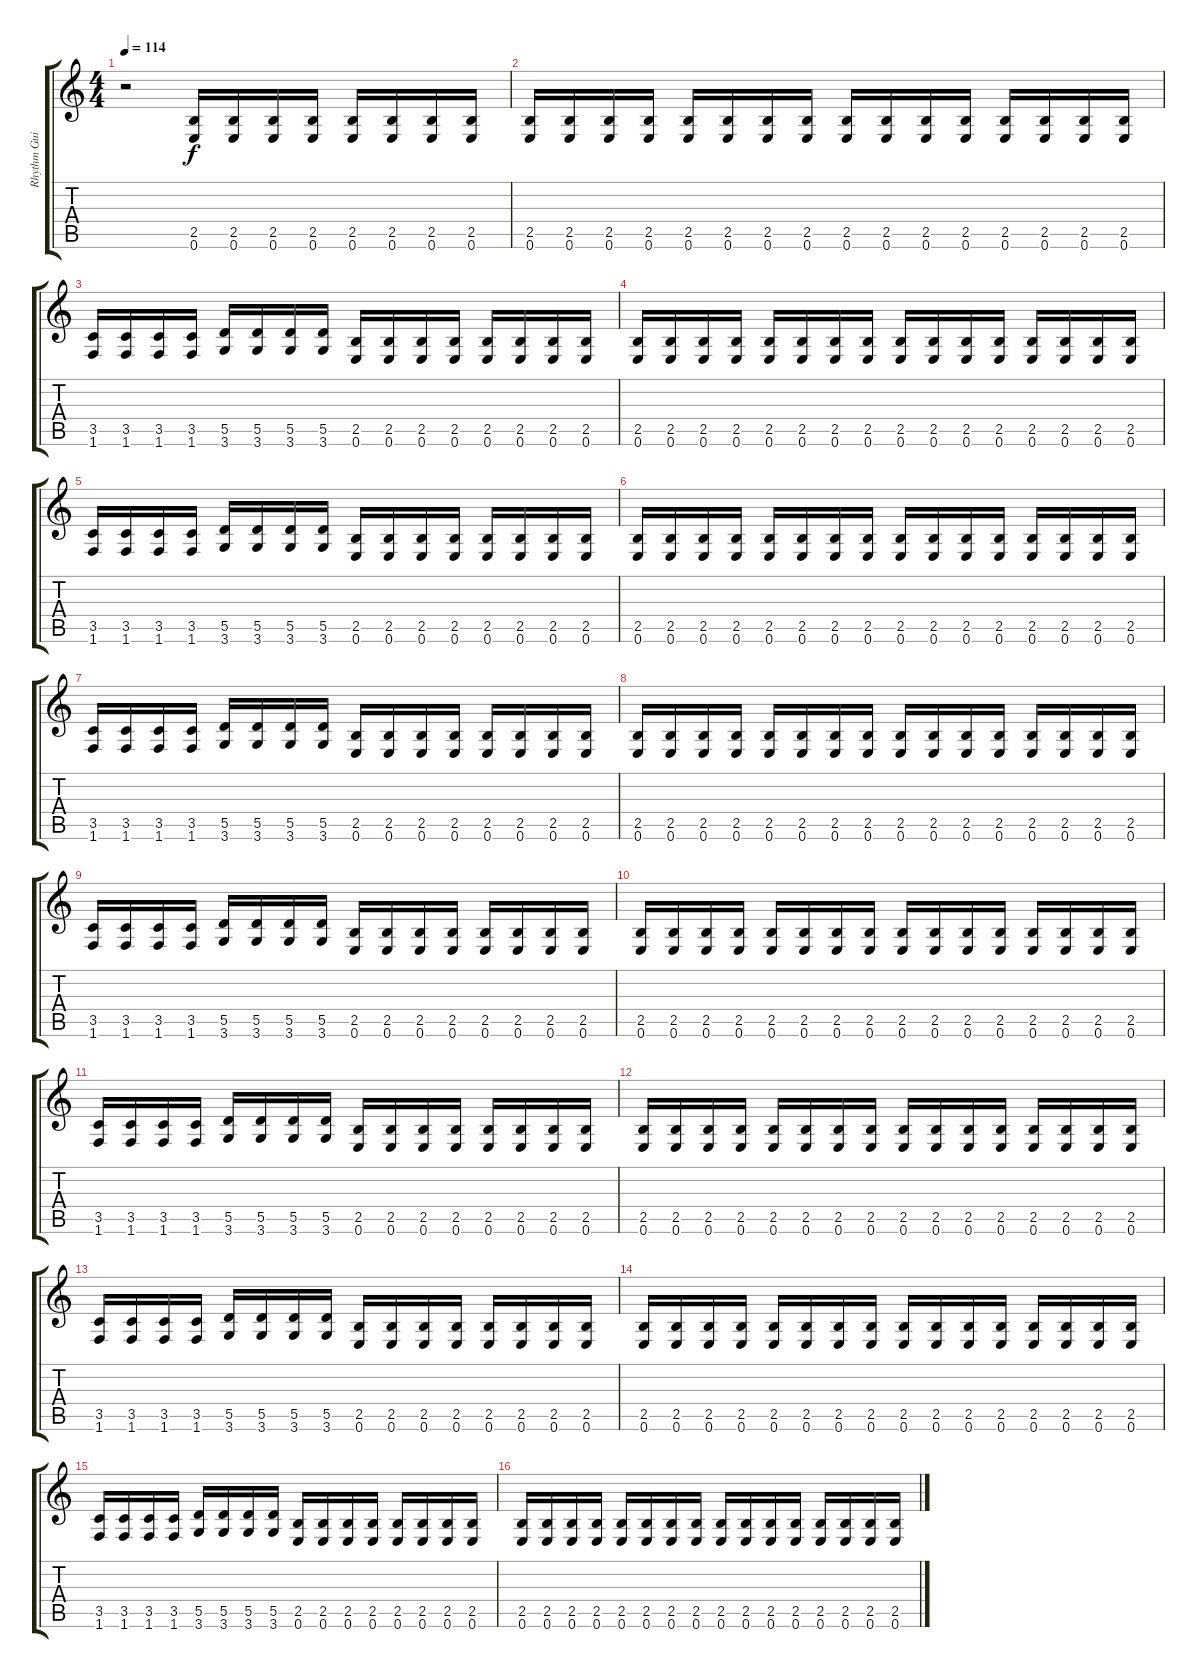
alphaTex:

\track ("Rhythm Guitar" "Rhythm Gui") {instrument distortionguitar}
\staff {score tabs}
\tuning (E4 B3 G3 D3 A2 E2) {hide}
\ts (4 4)
\tempo 114
\clef g2
\ks c
r.2{dy f} (2.5 0.6).16 (2.5 0.6).16 (2.5 0.6).16 (2.5 0.6).16 (2.5 0.6).16 (2.5 0.6).16 (2.5 0.6).16 (2.5 0.6).16 |
(2.5 0.6).16 (2.5 0.6).16 (2.5 0.6).16 (2.5 0.6).16 (2.5 0.6).16 (2.5 0.6).16 (2.5 0.6).16 (2.5 0.6).16 (2.5 0.6).16 (2.5 0.6).16 (2.5 0.6).16 (2.5 0.6).16 (2.5 0.6).16 (2.5 0.6).16 (2.5 0.6).16 (2.5 0.6).16 |
(3.5 1.6).16 (3.5 1.6).16 (3.5 1.6).16 (3.5 1.6).16 (5.5 3.6).16 (5.5 3.6).16 (5.5 3.6).16 (5.5 3.6).16 (2.5 0.6).16 (2.5 0.6).16 (2.5 0.6).16 (2.5 0.6).16 (2.5 0.6).16 (2.5 0.6).16 (2.5 0.6).16 (2.5 0.6).16 |
(2.5 0.6).16 (2.5 0.6).16 (2.5 0.6).16 (2.5 0.6).16 (2.5 0.6).16 (2.5 0.6).16 (2.5 0.6).16 (2.5 0.6).16 (2.5 0.6).16 (2.5 0.6).16 (2.5 0.6).16 (2.5 0.6).16 (2.5 0.6).16 (2.5 0.6).16 (2.5 0.6).16 (2.5 0.6).16 |
(3.5 1.6).16 (3.5 1.6).16 (3.5 1.6).16 (3.5 1.6).16 (5.5 3.6).16 (5.5 3.6).16 (5.5 3.6).16 (5.5 3.6).16 (2.5 0.6).16 (2.5 0.6).16 (2.5 0.6).16 (2.5 0.6).16 (2.5 0.6).16 (2.5 0.6).16 (2.5 0.6).16 (2.5 0.6).16 |
(2.5 0.6).16 (2.5 0.6).16 (2.5 0.6).16 (2.5 0.6).16 (2.5 0.6).16 (2.5 0.6).16 (2.5 0.6).16 (2.5 0.6).16 (2.5 0.6).16 (2.5 0.6).16 (2.5 0.6).16 (2.5 0.6).16 (2.5 0.6).16 (2.5 0.6).16 (2.5 0.6).16 (2.5 0.6).16 |
(3.5 1.6).16 (3.5 1.6).16 (3.5 1.6).16 (3.5 1.6).16 (5.5 3.6).16 (5.5 3.6).16 (5.5 3.6).16 (5.5 3.6).16 (2.5 0.6).16 (2.5 0.6).16 (2.5 0.6).16 (2.5 0.6).16 (2.5 0.6).16 (2.5 0.6).16 (2.5 0.6).16 (2.5 0.6).16 |
(2.5 0.6).16 (2.5 0.6).16 (2.5 0.6).16 (2.5 0.6).16 (2.5 0.6).16 (2.5 0.6).16 (2.5 0.6).16 (2.5 0.6).16 (2.5 0.6).16 (2.5 0.6).16 (2.5 0.6).16 (2.5 0.6).16 (2.5 0.6).16 (2.5 0.6).16 (2.5 0.6).16 (2.5 0.6).16 |
(3.5 1.6).16 (3.5 1.6).16 (3.5 1.6).16 (3.5 1.6).16 (5.5 3.6).16 (5.5 3.6).16 (5.5 3.6).16 (5.5 3.6).16 (2.5 0.6).16 (2.5 0.6).16 (2.5 0.6).16 (2.5 0.6).16 (2.5 0.6).16 (2.5 0.6).16 (2.5 0.6).16 (2.5 0.6).16 |
(2.5 0.6).16 (2.5 0.6).16 (2.5 0.6).16 (2.5 0.6).16 (2.5 0.6).16 (2.5 0.6).16 (2.5 0.6).16 (2.5 0.6).16 (2.5 0.6).16 (2.5 0.6).16 (2.5 0.6).16 (2.5 0.6).16 (2.5 0.6).16 (2.5 0.6).16 (2.5 0.6).16 (2.5 0.6).16 |
(3.5 1.6).16 (3.5 1.6).16 (3.5 1.6).16 (3.5 1.6).16 (5.5 3.6).16 (5.5 3.6).16 (5.5 3.6).16 (5.5 3.6).16 (2.5 0.6).16 (2.5 0.6).16 (2.5 0.6).16 (2.5 0.6).16 (2.5 0.6).16 (2.5 0.6).16 (2.5 0.6).16 (2.5 0.6).16 |
(2.5 0.6).16 (2.5 0.6).16 (2.5 0.6).16 (2.5 0.6).16 (2.5 0.6).16 (2.5 0.6).16 (2.5 0.6).16 (2.5 0.6).16 (2.5 0.6).16 (2.5 0.6).16 (2.5 0.6).16 (2.5 0.6).16 (2.5 0.6).16 (2.5 0.6).16 (2.5 0.6).16 (2.5 0.6).16 |
(3.5 1.6).16 (3.5 1.6).16 (3.5 1.6).16 (3.5 1.6).16 (5.5 3.6).16 (5.5 3.6).16 (5.5 3.6).16 (5.5 3.6).16 (2.5 0.6).16 (2.5 0.6).16 (2.5 0.6).16 (2.5 0.6).16 (2.5 0.6).16 (2.5 0.6).16 (2.5 0.6).16 (2.5 0.6).16 |
(2.5 0.6).16 (2.5 0.6).16 (2.5 0.6).16 (2.5 0.6).16 (2.5 0.6).16 (2.5 0.6).16 (2.5 0.6).16 (2.5 0.6).16 (2.5 0.6).16 (2.5 0.6).16 (2.5 0.6).16 (2.5 0.6).16 (2.5 0.6).16 (2.5 0.6).16 (2.5 0.6).16 (2.5 0.6).16 |
(3.5 1.6).16 (3.5 1.6).16 (3.5 1.6).16 (3.5 1.6).16 (5.5 3.6).16 (5.5 3.6).16 (5.5 3.6).16 (5.5 3.6).16 (2.5 0.6).16 (2.5 0.6).16 (2.5 0.6).16 (2.5 0.6).16 (2.5 0.6).16 (2.5 0.6).16 (2.5 0.6).16 (2.5 0.6).16 |
(2.5 0.6).16 (2.5 0.6).16 (2.5 0.6).16 (2.5 0.6).16 (2.5 0.6).16 (2.5 0.6).16 (2.5 0.6).16 (2.5 0.6).16 (2.5 0.6).16 (2.5 0.6).16 (2.5 0.6).16 (2.5 0.6).16 (2.5 0.6).16 (2.5 0.6).16 (2.5 0.6).16 (2.5 0.6).16
